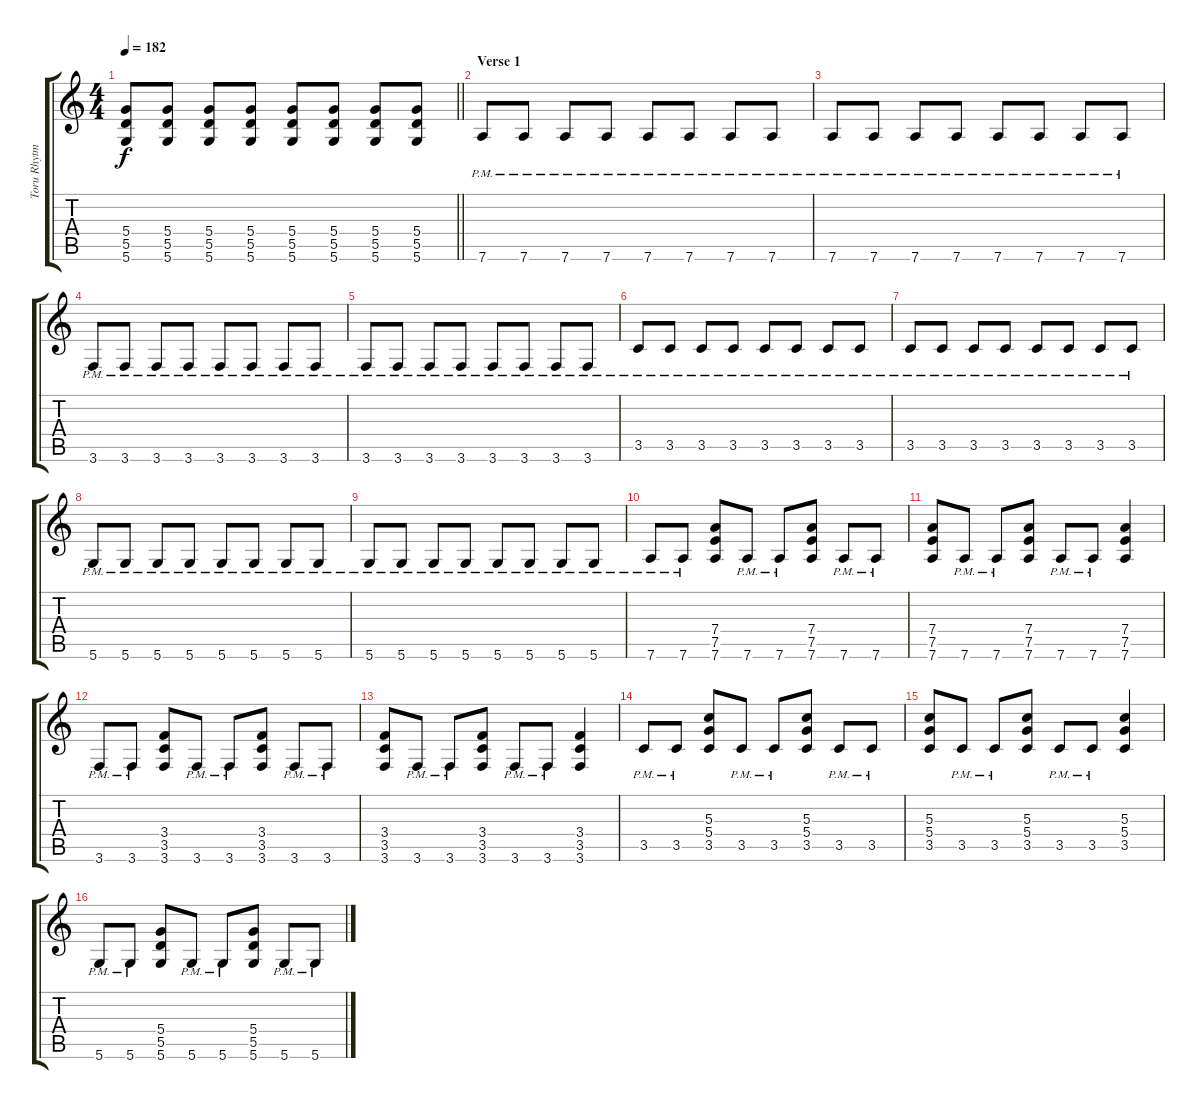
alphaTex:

\track ("Toru Rhytm" "Toru Rhytm") {instrument overdrivenguitar}
\staff {score tabs}
\tuning (E4 B3 G3 D3 A2 D2) {hide}
\ts (4 4)
\tempo 182
\clef g2
\barLineRight lightlight
\ks c
(5.4 5.5 5.6).8{dy f} (5.4 5.5 5.6).8 (5.4 5.5 5.6).8 (5.4 5.5 5.6).8 (5.4 5.5 5.6).8 (5.4 5.5 5.6).8 (5.4 5.5 5.6).8 (5.4 5.5 5.6).8 |
\section ("" "Verse 1")
7.6{pm}.8 7.6{pm}.8 7.6{pm}.8 7.6{pm}.8 7.6{pm}.8 7.6{pm}.8 7.6{pm}.8 7.6{pm}.8 |
7.6{pm}.8 7.6{pm}.8 7.6{pm}.8 7.6{pm}.8 7.6{pm}.8 7.6{pm}.8 7.6{pm}.8 7.6{pm}.8 |
3.6{pm}.8 3.6{pm}.8 3.6{pm}.8 3.6{pm}.8 3.6{pm}.8 3.6{pm}.8 3.6{pm}.8 3.6{pm}.8 |
3.6{pm}.8 3.6{pm}.8 3.6{pm}.8 3.6{pm}.8 3.6{pm}.8 3.6{pm}.8 3.6{pm}.8 3.6{pm}.8 |
3.5{pm}.8 3.5{pm}.8 3.5{pm}.8 3.5{pm}.8 3.5{pm}.8 3.5{pm}.8 3.5{pm}.8 3.5{pm}.8 |
3.5{pm}.8 3.5{pm}.8 3.5{pm}.8 3.5{pm}.8 3.5{pm}.8 3.5{pm}.8 3.5{pm}.8 3.5{pm}.8 |
5.6{pm}.8 5.6{pm}.8 5.6{pm}.8 5.6{pm}.8 5.6{pm}.8 5.6{pm}.8 5.6{pm}.8 5.6{pm}.8 |
5.6{pm}.8 5.6{pm}.8 5.6{pm}.8 5.6{pm}.8 5.6{pm}.8 5.6{pm}.8 5.6{pm}.8 5.6{pm}.8 |
7.6{pm}.8 7.6{pm}.8 (7.4 7.5 7.6).8 7.6{pm}.8 7.6{pm}.8 (7.4 7.5 7.6).8 7.6{pm}.8 7.6{pm}.8 |
(7.4 7.5 7.6).8 7.6{pm}.8 7.6{pm}.8 (7.4 7.5 7.6).8 7.6{pm}.8 7.6{pm}.8 (7.4 7.5 7.6).4 |
3.6{pm}.8 3.6{pm}.8 (3.4 3.5 3.6).8 3.6{pm}.8 3.6{pm}.8 (3.4 3.5 3.6).8 3.6{pm}.8 3.6{pm}.8 |
(3.4 3.5 3.6).8 3.6{pm}.8 3.6{pm}.8 (3.4 3.5 3.6).8 3.6{pm}.8 3.6{pm}.8 (3.4 3.5 3.6).4 |
3.5{pm}.8 3.5{pm}.8 (5.3 5.4 3.5).8 3.5{pm}.8 3.5{pm}.8 (5.3 5.4 3.5).8 3.5{pm}.8 3.5{pm}.8 |
(5.3 5.4 3.5).8 3.5{pm}.8 3.5{pm}.8 (5.3 5.4 3.5).8 3.5{pm}.8 3.5{pm}.8 (5.3 5.4 3.5).4 |
5.6{pm}.8 5.6{pm}.8 (5.4 5.5 5.6).8 5.6{pm}.8 5.6{pm}.8 (5.4 5.5 5.6).8 5.6{pm}.8 5.6{pm}.8
